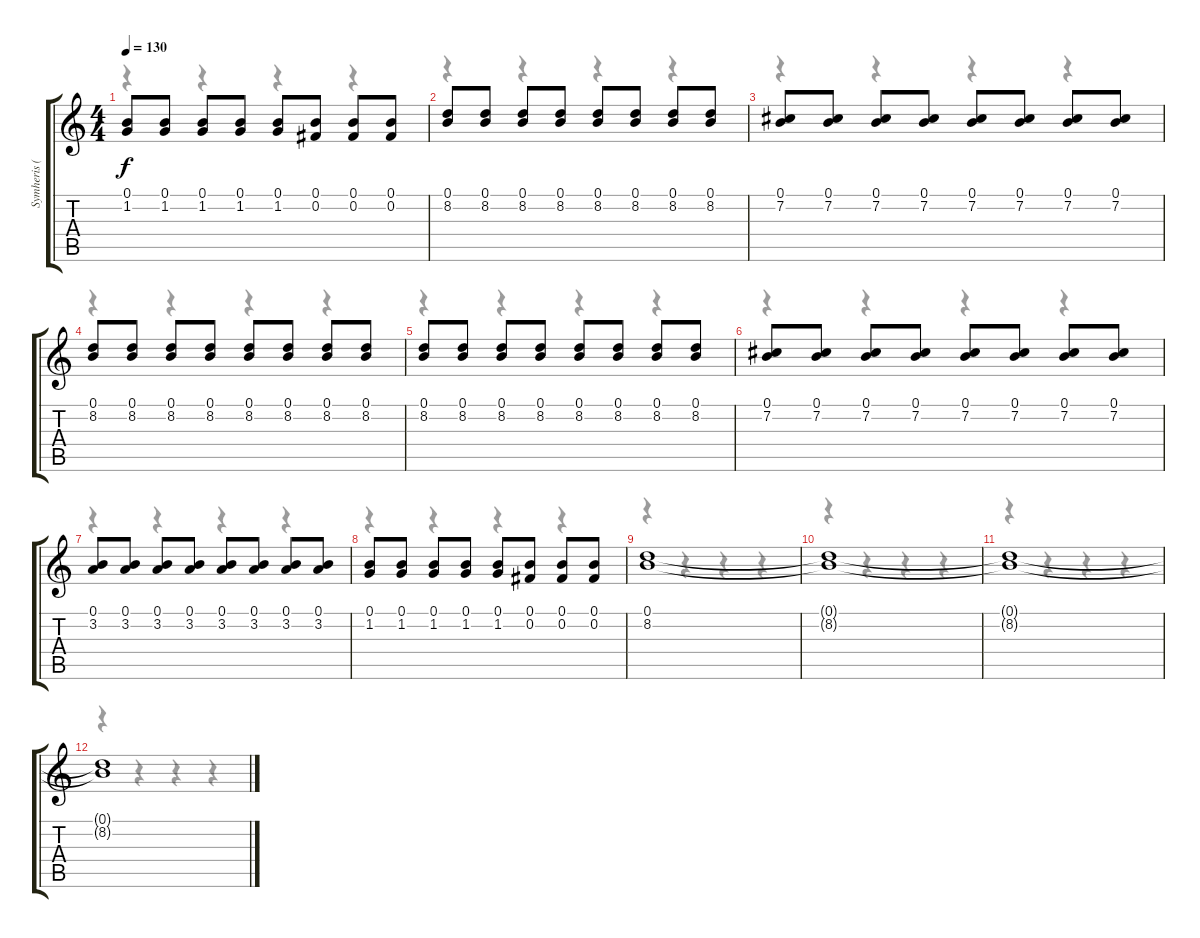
\track ("Symheris (Lead)" "Symheris (") {instrument distortionguitar}
\staff {score tabs}
\tuning (B3 Gb3 D3 A2 E2 B1) {hide}
\voice
\ts (4 4)
\tempo 130
\clef g2
\ks c
(0.1 1.2).8{dy f} (0.1 1.2).8 (0.1 1.2).8 (0.1 1.2).8 (0.1 1.2).8 (0.1 0.2).8 (0.1 0.2).8 (0.1 0.2).8 |
(0.1 8.2).8 (0.1 8.2).8 (0.1 8.2).8 (0.1 8.2).8 (0.1 8.2).8 (0.1 8.2).8 (0.1 8.2).8 (0.1 8.2).8 |
(0.1 7.2).8 (0.1 7.2).8 (0.1 7.2).8 (0.1 7.2).8 (0.1 7.2).8 (0.1 7.2).8 (0.1 7.2).8 (0.1 7.2).8 |
(0.1 8.2).8 (0.1 8.2).8 (0.1 8.2).8 (0.1 8.2).8 (0.1 8.2).8 (0.1 8.2).8 (0.1 8.2).8 (0.1 8.2).8 |
(0.1 8.2).8 (0.1 8.2).8 (0.1 8.2).8 (0.1 8.2).8 (0.1 8.2).8 (0.1 8.2).8 (0.1 8.2).8 (0.1 8.2).8 |
(0.1 7.2).8 (0.1 7.2).8 (0.1 7.2).8 (0.1 7.2).8 (0.1 7.2).8 (0.1 7.2).8 (0.1 7.2).8 (0.1 7.2).8 |
(0.1 3.2).8 (0.1 3.2).8 (0.1 3.2).8 (0.1 3.2).8 (0.1 3.2).8 (0.1 3.2).8 (0.1 3.2).8 (0.1 3.2).8 |
(0.1 1.2).8 (0.1 1.2).8 (0.1 1.2).8 (0.1 1.2).8 (0.1 1.2).8 (0.1 0.2).8 (0.1 0.2).8 (0.1 0.2).8 |
(0.1 8.2).1 |
(0.1{t} 8.2{t}).1 |
(0.1{t} 8.2{t}).1 |
(0.1{t} 8.2{t}).1
\voice
\clef g2
\ottava regular
\simile none
\ks c
r.4{dy f} r.4 r.4 r.4 |
r.4 r.4 r.4 r.4 |
r.4 r.4 r.4 r.4 |
r.4 r.4 r.4 r.4 |
r.4 r.4 r.4 r.4 |
r.4 r.4 r.4 r.4 |
r.4 r.4 r.4 r.4 |
r.4 r.4 r.4 r.4 |
r.4 r.4 r.4 r.4 |
r.4 r.4 r.4 r.4 |
r.4 r.4 r.4 r.4 |
r.4 r.4 r.4 r.4
